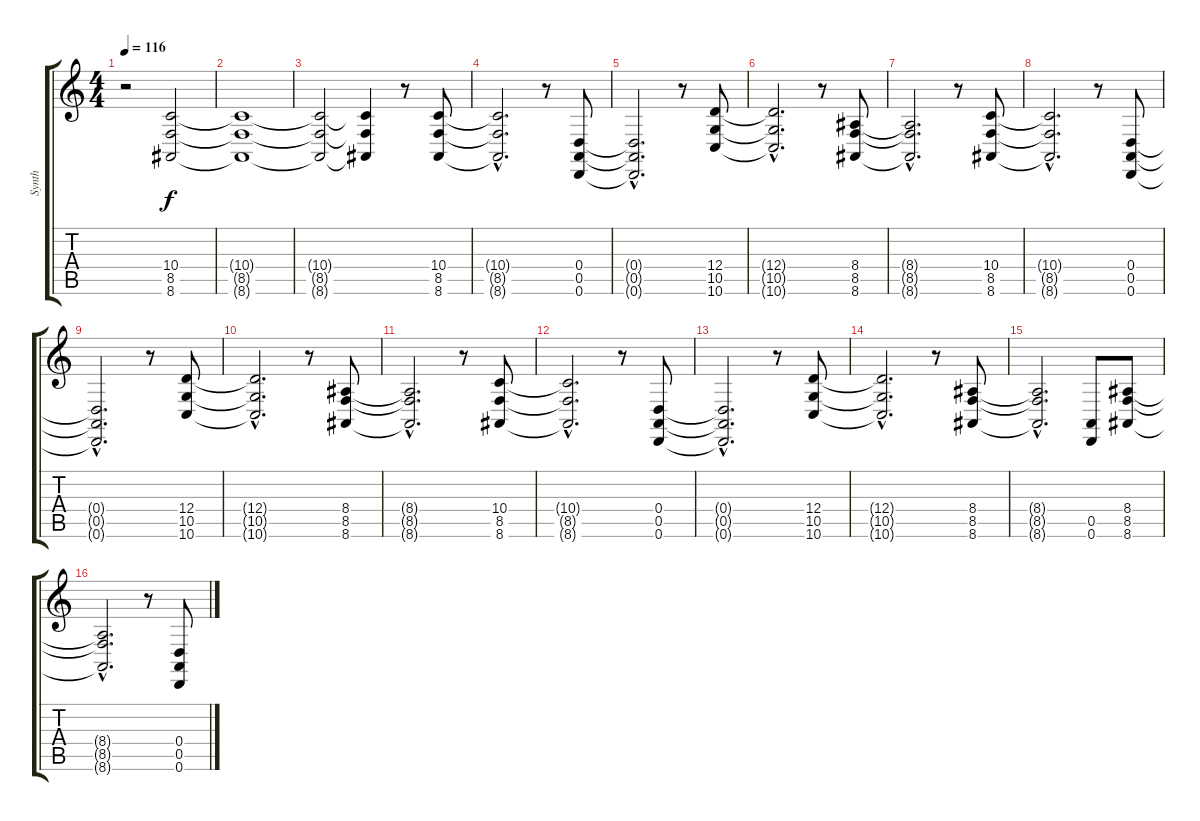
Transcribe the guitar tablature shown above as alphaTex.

\track ("Synth" "Synth") {instrument pad2warm}
\staff {score tabs}
\tuning (E4 B3 G3 D3 A2 D2) {hide}
\ts (4 4)
\tempo 116
\clef g2
\ks c
r.2{dy f volume 2 instrument pad2warm} (10.4 8.5 8.6).2{volume 6} |
(10.4{t} 8.5{t} 8.6{t}).1 |
(10.4{t} 8.5{t} 8.6{t}).2 (10.4{t} 8.5{t} 8.6{t}).4 r.8{volume 4} (10.4 8.5 8.6).8 |
(10.4{hac t} 8.5{hac t} 8.6{hac t}).2{d} r.8 (0.4 0.5 0.6).8 |
(0.4{hac t} 0.5{hac t} 0.6{hac t}).2{d} r.8 (12.4 10.5 10.6).8 |
(12.4{hac t} 10.5{hac t} 10.6{hac t}).2{d} r.8 (8.4 8.5 8.6).8 |
(8.4{hac t} 8.5{hac t} 8.6{hac t}).2{d} r.8 (10.4 8.5 8.6).8 |
(10.4{hac t} 8.5{hac t} 8.6{hac t}).2{d} r.8 (0.4 0.5 0.6).8 |
(0.4{hac t} 0.5{hac t} 0.6{hac t}).2{d} r.8 (12.4 10.5 10.6).8 |
(12.4{hac t} 10.5{hac t} 10.6{hac t}).2{d} r.8 (8.4 8.5 8.6).8 |
(8.4{hac t} 8.5{hac t} 8.6{hac t}).2{d} r.8 (10.4 8.5 8.6).8 |
(10.4{hac t} 8.5{hac t} 8.6{hac t}).2{d} r.8 (0.4 0.5 0.6).8 |
(0.4{hac t} 0.5{hac t} 0.6{hac t}).2{d} r.8 (12.4 10.5 10.6).8 |
(12.4{hac t} 10.5{hac t} 10.6{hac t}).2{d} r.8 (8.4 8.5 8.6).8 |
(8.4{hac t} 8.5{hac t} 8.6{hac t}).2{d} (0.5 0.6).8 (8.4 8.5 8.6).8 |
(8.4{hac t} 8.5{hac t} 8.6{hac t}).2{d} r.8 (0.4 0.5 0.6).8{volume 8}
